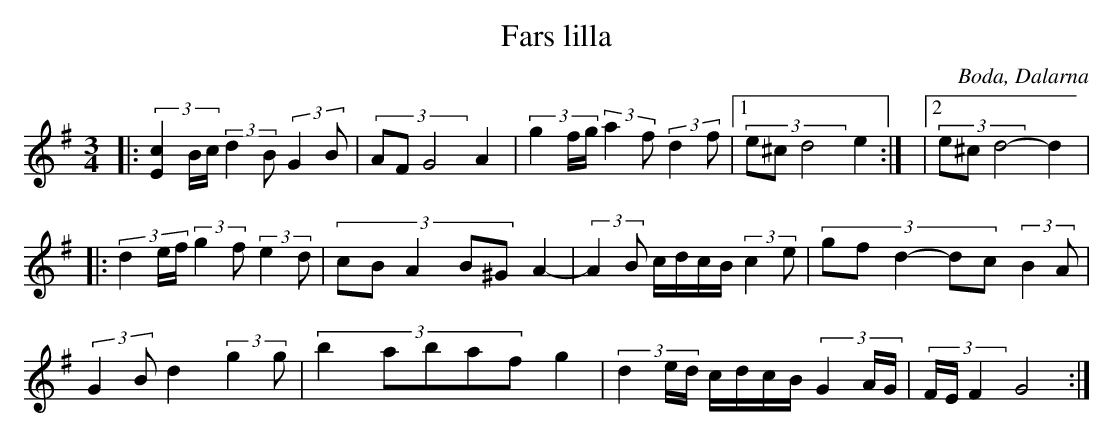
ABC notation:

X:1
T:Fars lilla
O:Boda, Dalarna
M:3/4
L:1/16
K:G
|: (3[cE]4Bc (3:2:2 d4B2 (3:2:2 G4B2 | (3A2F2G8 A4 |(3g4fg (3:2:2 a4f2 (3:2:2 d4f2 |1 (3e2^c2d8 e4 :| |2 (3e2^c2d8- d4 |
|: (3d4ef (3:2:2 g4f2 (3:2:2 e4d2 | (3:4:5 c2B2A4B2^G2 A4- | (3:2:2 A4B2 cdcB (3:2:2 c4e2 | (3:4:5 g2f2d4-d2c2 (3:2:2 B4A2 |
(3:2:2 G4B2 d4 (3:2:2 g4g2 | (3:4:5 b4a2b2a2f2 g4 | (3d4ed cdcB (3G4AG | (3FEF4 G8 :|
